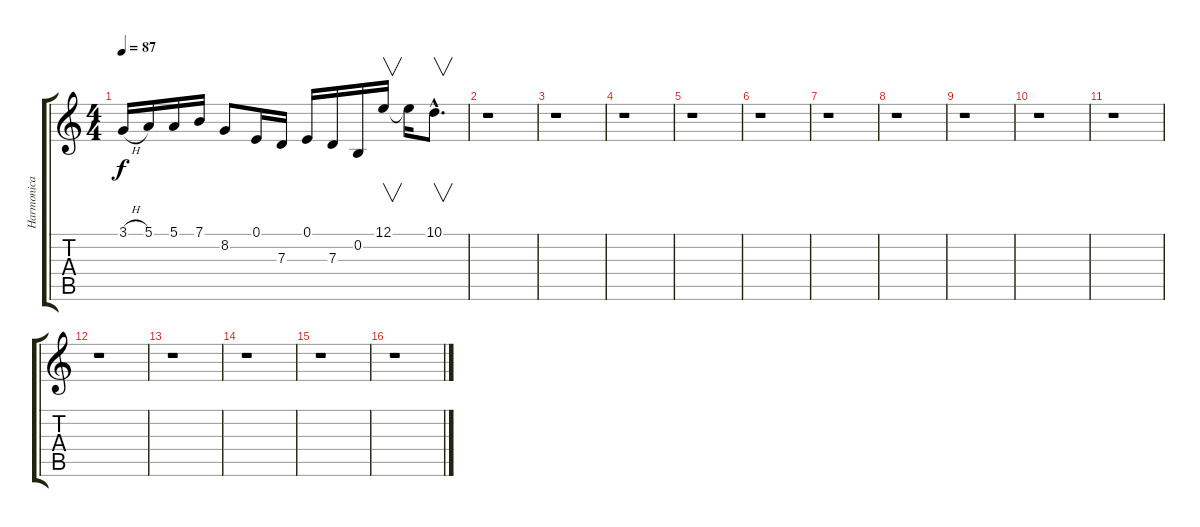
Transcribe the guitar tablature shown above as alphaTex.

\track ("Harmonica" "Harmonica") {instrument harmonica}
\staff {score tabs}
\tuning (E4 B3 G3 D3 A2 E2) {hide}
\ts (4 4)
\tempo 87
\clef g2
\ks c
3.1{h}.16{dy f} 5.1.16 5.1.16 7.1.16 8.2.8 0.1.16 7.3.16 0.1.16 7.3.16 0.2.16 12.1.16{v} 12.1{t}.16 10.1{hac}.8{v d} |
r.1 |
r.1 |
r.1 |
r.1 |
r.1 |
r.1 |
r.1 |
r.1 |
r.1 |
r.1 |
r.1 |
r.1 |
r.1 |
r.1 |
r.1
